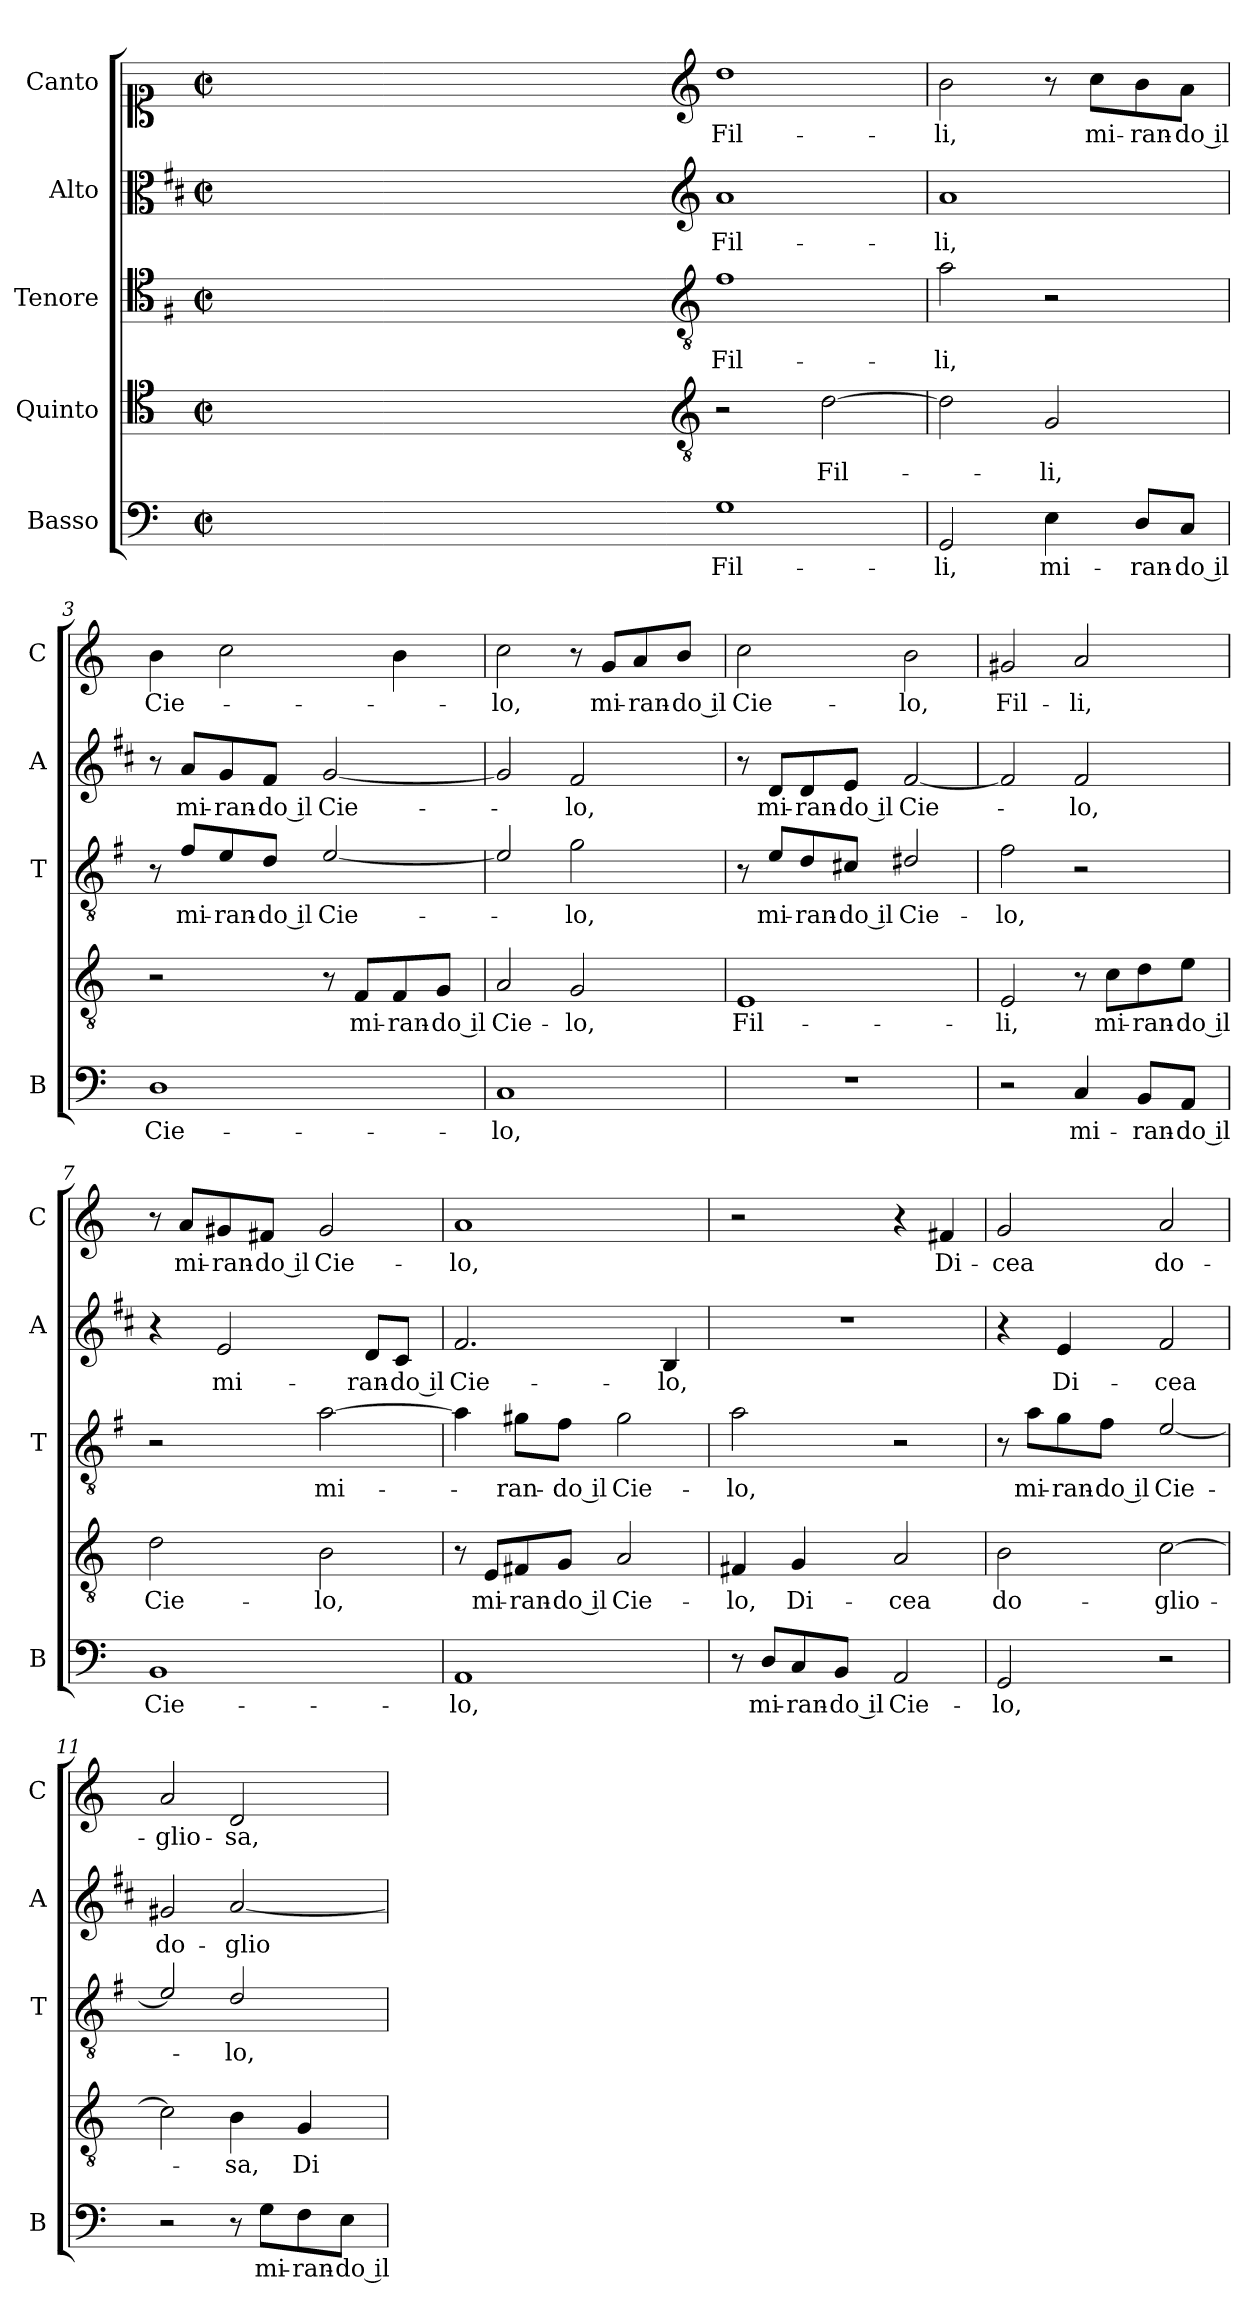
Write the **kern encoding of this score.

**kern	**text	**kern	**text	**kern	**text	**kern	**text	**kern	**text
*part5	*part5	*part4	*part4	*part3	*part3	*part2	*part2	*part1	*part1
*staff5	*staff5	*staff4	*staff4	*staff3	*staff3	*staff2	*staff2	*staff1	*staff1
*I"Basso	*	*I"Quinto	*	*I"Tenore	*	*I"Alto	*	*I"Canto	*
*I'B	*	*	*	*I'T	*	*I'A	*	*I'C	*
*clefF4	*	*clefC4	*	*clefC4	*	*clefC3	*	*clefC1	*
*	*	*	*	*ITrd4c7	*	*ITrd1c2	*	*	*
*k[]	*	*k[]	*	*k[]	*	*k[]	*	*k[]	*
*C:	*	*C:	*	*C:	*	*C:	*	*C:	*
*M2/2	*	*M2/2	*	*M2/2	*	*M2/2	*	*M2/2	*
*met(c|)	*	*met(c|)	*	*met(c|)	*	*met(c|)	*	*met(c|)	*
=	=	=	=	=	=	=	=	=	=
1ryy	.	1ryy	.	1ryy	.	1ryy	.	1ryy	.
=1X-	=1X-	=1X-	=1X-	=1X-	=1X-	=1X-	=1X-	=1X-	=1X-
4ryy	.	4ryy	.	4ryy	.	4ryy	.	4ryy	.
4ryy	.	4ryy	.	4ryy	.	4ryy	.	4ryy	.
4ryy	.	4ryy	.	4ryy	.	4ryy	.	4ryy	.
4ryy	.	4ryy	.	4ryy	.	4ryy	.	4ryy	.
=1-	=1-	=1-	=1-	=1-	=1-	=1-	=1-	=1-	=1-
*	*	*clefGv2	*	*clefGv2	*	*clefG2	*	*clefG2	*
!	!LO:LY:b	!	!	!	!LO:LY:b	!	!LO:LY:b	!	!LO:LY:b
1G	Fil-	2r	.	1B	Fil-	1g	Fil-	1dd	Fil-
!	!	!	!LO:LY:b	!	!	!	!	!	!
.	.	[2d\	Fil-	.	.	.	.	.	.
=2	=2	=2	=2	=2	=2	=2	=2	=2	=2
!	!LO:LY:b	!	!	!	!LO:LY:b	!	!LO:LY:b	!	!LO:LY:b
2GG/	-li,	2d\]	.	2d\	-li,	1g	-li,	2b\	-li,
!	!LO:LY:b	!	!LO:LY:b	!	!	!	!	!	!
4E\	mi-	2G/	-li,	2r	.	.	.	8r	.
!	!	!	!	!	!	!	!	!	!LO:LY:b
.	.	.	.	.	.	.	.	8cc\L	mi-
!	!LO:LY:b	!	!	!	!	!	!	!	!LO:LY:b
8D/L	-ran-	.	.	.	.	.	.	8b\	-ran-
!	!LO:LY:b	!	!	!	!	!	!	!	!LO:LY:b
8C/J	-do il	.	.	.	.	.	.	8a\J	-do il
=3	=3	=3	=3	=3	=3	=3	=3	=3	=3
!	!LO:LY:b	!	!	!	!	!	!	!	!LO:LY:b
1D	Cie-	2r	.	8r	.	8r	.	4b\	Cie-
!	!	!	!	!	!LO:LY:b	!	!LO:LY:b	!	!
.	.	.	.	8B/L	mi-	8g/L	mi-	.	.
!	!	!	!	!	!LO:LY:b	!	!LO:LY:b	!	!
.	.	.	.	8A/	-ran-	8f/	-ran-	2cc\	.
!	!	!	!	!	!LO:LY:b	!	!LO:LY:b	!	!
.	.	.	.	8G/J	-do il	8e/J	-do il	.	.
!	!	!	!	!	!LO:LY:b	!	!LO:LY:b	!	!
.	.	8r	.	[2A/	Cie-	[2f/	Cie-	.	.
!	!	!	!LO:LY:b	!	!	!	!	!	!
.	.	8F/L	mi-	.	.	.	.	.	.
!	!	!	!LO:LY:b	!	!	!	!	!	!
.	.	8F/	-ran-	.	.	.	.	4b\	.
!	!	!	!LO:LY:b	!	!	!	!	!	!
.	.	8G/J	-do il	.	.	.	.	.	.
=4	=4	=4	=4	=4	=4	=4	=4	=4	=4
!	!LO:LY:b	!	!LO:LY:b	!	!	!	!	!	!LO:LY:b
1C	-lo,	2A/	Cie-	2A/]	.	2f/]	.	2cc\	-lo,
!	!	!	!LO:LY:b	!	!LO:LY:b	!	!LO:LY:b	!	!
.	.	2G/	-lo,	2c\	-lo,	2e/	-lo,	8r	.
!	!	!	!	!	!	!	!	!	!LO:LY:b
.	.	.	.	.	.	.	.	8g/L	mi-
!	!	!	!	!	!	!	!	!	!LO:LY:b
.	.	.	.	.	.	.	.	8a/	-ran-
!	!	!	!	!	!	!	!	!	!LO:LY:b
.	.	.	.	.	.	.	.	8b/J	-do il
!!LO:LB:g=z
=5	=5	=5	=5	=5	=5	=5	=5	=5	=5
!	!	!	!LO:LY:b	!	!	!	!	!	!LO:LY:b
1r	.	1E	Fil-	8r	.	8r	.	2cc\	Cie-
!	!	!	!	!	!LO:LY:b	!	!LO:LY:b	!	!
.	.	.	.	8A/L	mi-	8c/L	mi-	.	.
!	!	!	!	!	!LO:LY:b	!	!LO:LY:b	!	!
.	.	.	.	8G/	-ran-	8c/	-ran-	.	.
!	!	!	!	!	!LO:LY:b	!	!LO:LY:b	!	!
.	.	.	.	8F#X/J	-do il	8d/J	-do il	.	.
!	!	!	!	!	!LO:LY:b	!	!LO:LY:b	!	!LO:LY:b
.	.	.	.	2G#X/	Cie-	[2e/	Cie-	2b\	-lo,
=6	=6	=6	=6	=6	=6	=6	=6	=6	=6
!	!	!	!LO:LY:b	!	!LO:LY:b	!	!	!	!LO:LY:b
2r	.	2E/	-li,	2B\	-lo,	2e/]	.	2g#X/	Fil-
!	!LO:LY:b	!	!	!	!	!	!LO:LY:b	!	!LO:LY:b
4C/	mi-	8r	.	2r	.	2e/	-lo,	2a/	-li,
!	!	!	!LO:LY:b	!	!	!	!	!	!
.	.	8c\L	mi-	.	.	.	.	.	.
!	!LO:LY:b	!	!LO:LY:b	!	!	!	!	!	!
8BB/L	-ran-	8d\	-ran-	.	.	.	.	.	.
!	!LO:LY:b	!	!LO:LY:b	!	!	!	!	!	!
8AA/J	-do il	8e\J	-do il	.	.	.	.	.	.
=7	=7	=7	=7	=7	=7	=7	=7	=7	=7
!	!LO:LY:b	!	!LO:LY:b	!	!	!	!	!	!
1BB	Cie-	2d\	Cie-	2r	.	4r	.	8r	.
!	!	!	!	!	!	!	!	!	!LO:LY:b
.	.	.	.	.	.	.	.	8a/L	mi-
!	!	!	!	!	!	!	!LO:LY:b	!	!LO:LY:b
.	.	.	.	.	.	2d/	mi-	8g#X/	-ran-
!	!	!	!	!	!	!	!	!	!LO:LY:b
.	.	.	.	.	.	.	.	8f#X/J	-do il
!	!	!	!LO:LY:b	!	!LO:LY:b	!	!	!	!LO:LY:b
.	.	2B\	-lo,	[2d\	mi-	.	.	2g#/	Cie-
!	!	!	!	!	!	!	!LO:LY:b	!	!
.	.	.	.	.	.	8c/L	-ran-	.	.
!	!	!	!	!	!	!	!LO:LY:b	!	!
.	.	.	.	.	.	8B/J	-do il	.	.
=8	=8	=8	=8	=8	=8	=8	=8	=8	=8
!	!LO:LY:b	!	!	!	!	!	!LO:LY:b	!	!LO:LY:b
1AA	-lo,	8r	.	4d\]	.	2.e/	Cie-	1a	-lo,
!	!	!	!LO:LY:b	!	!	!	!	!	!
.	.	8E/L	mi-	.	.	.	.	.	.
!	!	!	!LO:LY:b	!	!LO:LY:b	!	!	!	!
.	.	8F#X/	-ran-	8c#X\L	-ran-	.	.	.	.
!	!	!	!LO:LY:b	!	!LO:LY:b	!	!	!	!
.	.	8G/J	-do il	8B\J	-do il	.	.	.	.
!	!	!	!LO:LY:b	!	!LO:LY:b	!	!	!	!
.	.	2A/	Cie-	2c#\	Cie-	.	.	.	.
!	!	!	!	!	!	!	!LO:LY:b	!	!
.	.	.	.	.	.	4A/	-lo,	.	.
!!LO:PB:g=z
=9	=9	=9	=9	=9	=9	=9	=9	=9	=9
!	!	!	!LO:LY:b	!	!LO:LY:b	!	!	!	!
8r	.	4F#X/	-lo,	2d\	-lo,	1r	.	2r	.
!	!LO:LY:b	!	!	!	!	!	!	!	!
8D/L	mi-	.	.	.	.	.	.	.	.
!	!LO:LY:b	!	!LO:LY:b	!	!	!	!	!	!
8C/	-ran-	4G/	Di-	.	.	.	.	.	.
!	!LO:LY:b	!	!	!	!	!	!	!	!
8BB/J	-do il	.	.	.	.	.	.	.	.
!	!LO:LY:b	!	!LO:LY:b	!	!	!	!	!	!
2AA/	Cie-	2A/	-cea	2r	.	.	.	4r	.
!	!	!	!	!	!	!	!	!	!LO:LY:b
.	.	.	.	.	.	.	.	4f#X/	Di-
=10	=10	=10	=10	=10	=10	=10	=10	=10	=10
!	!LO:LY:b	!	!LO:LY:b	!	!	!	!	!	!LO:LY:b
2GG/	-lo,	2B\	do-	8r	.	4r	.	2g/	-cea
!	!	!	!	!	!LO:LY:b	!	!	!	!
.	.	.	.	8d\L	mi-	.	.	.	.
!	!	!	!	!	!LO:LY:b	!	!LO:LY:b	!	!
.	.	.	.	8c\	-ran-	4d/	Di-	.	.
!	!	!	!	!	!LO:LY:b	!	!	!	!
.	.	.	.	8B\J	-do il	.	.	.	.
!	!	!	!LO:LY:b	!	!LO:LY:b	!	!LO:LY:b	!	!LO:LY:b
2r	.	[2c\	-glio-	[2A/	Cie-	2e/	-cea	2a/	do-
=11	=11	=11	=11	=11	=11	=11	=11	=11	=11
!	!	!	!	!	!	!	!LO:LY:b	!	!LO:LY:b
2r	.	2c\]	.	2A/]	.	2f#X/	do-	2a/	-glio-
!	!	!	!LO:LY:b	!	!LO:LY:b	!	!LO:LY:b	!	!LO:LY:b
8r	.	4B\	-sa,	2G/	-lo,	[2g/	-glio-	2d/	-sa,
!	!LO:LY:b	!	!	!	!	!	!	!	!
8G\L	mi-	.	.	.	.	.	.	.	.
!	!LO:LY:b	!	!LO:LY:b	!	!	!	!	!	!
8F\	-ran-	4G/	Di-	.	.	.	.	.	.
!	!LO:LY:b	!	!	!	!	!	!	!	!
8E\J	-do il	.	.	.	.	.	.	.	.
=	=	=	=	=	=	=	=	=	=
*-	*-	*-	*-	*-	*-	*-	*-	*-	*-
